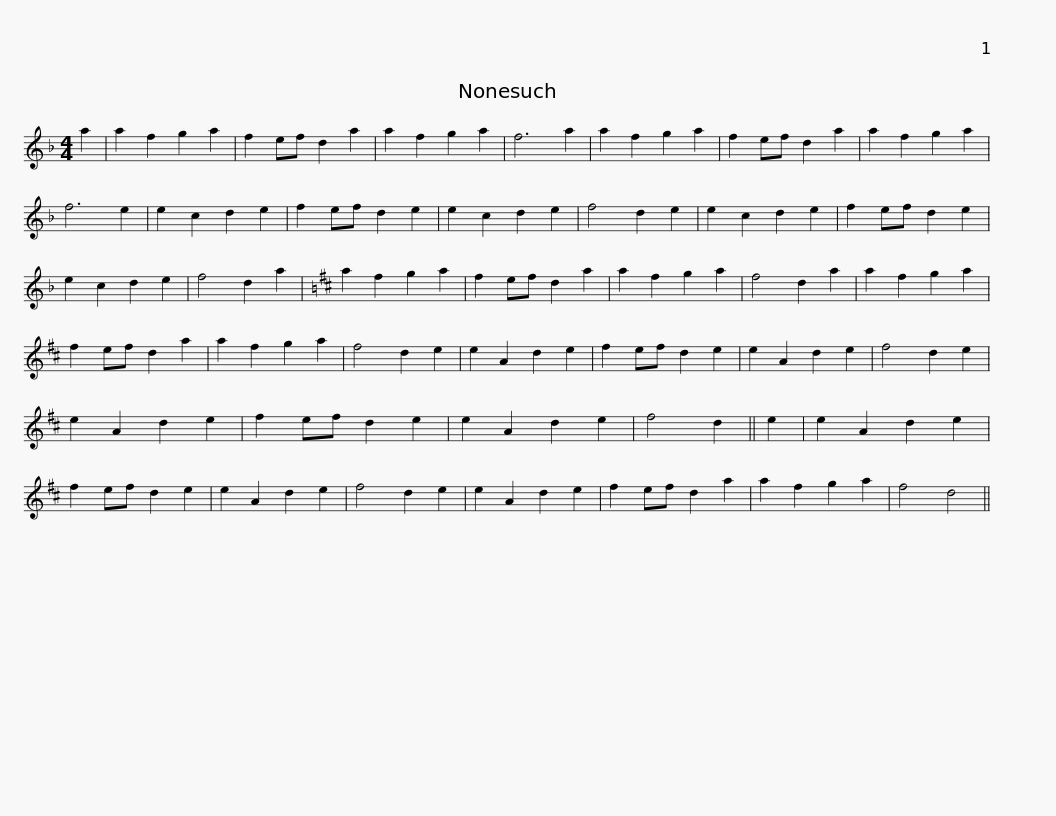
X:1
L:1/8
M:4/4
I:linebreak $
K:Dmin
V:1 treble
V:1
 a2 | a2 f2 g2 a2 | f2 ef d2 a2 | a2 f2 g2 a2 | f6 a2 | %5
 a2 f2 g2 a2 | f2 ef d2 a2 | a2 f2 g2 a2 | f6 e2 | e2 c2 d2 e2 |$ %10
 f2 ef d2 e2 | e2 c2 d2 e2 | f4 d2 e2 | e2 c2 d2 e2 | f2 ef d2 e2 | %15
 e2 c2 d2 e2 | f4 d2 a2 |[K:D] a2 f2 g2 a2 | f2 ef d2 a2 |$ a2 f2 g2 a2 | %20
 f4 d2 a2 | a2 f2 g2 a2 | f2 ef d2 a2 | a2 f2 g2 a2 | f4 d2 e2 | %25
 e2 A2 d2 e2 | f2 ef d2 e2 | e2 A2 d2 e2 | f4 d2 e2 |$ e2 A2 d2 e2 | %30
 f2 ef d2 e2 | e2 A2 d2 e2 | f4 d2 || e2 | e2 A2 d2 e2 | %35
 f2 ef d2 e2 | e2 A2 d2 e2 | f4 d2 e2 | e2 A2 d2 e2 |$ f2 ef d2 a2 | %40
 a2 f2 g2 a2 | f4 d4 || %42
